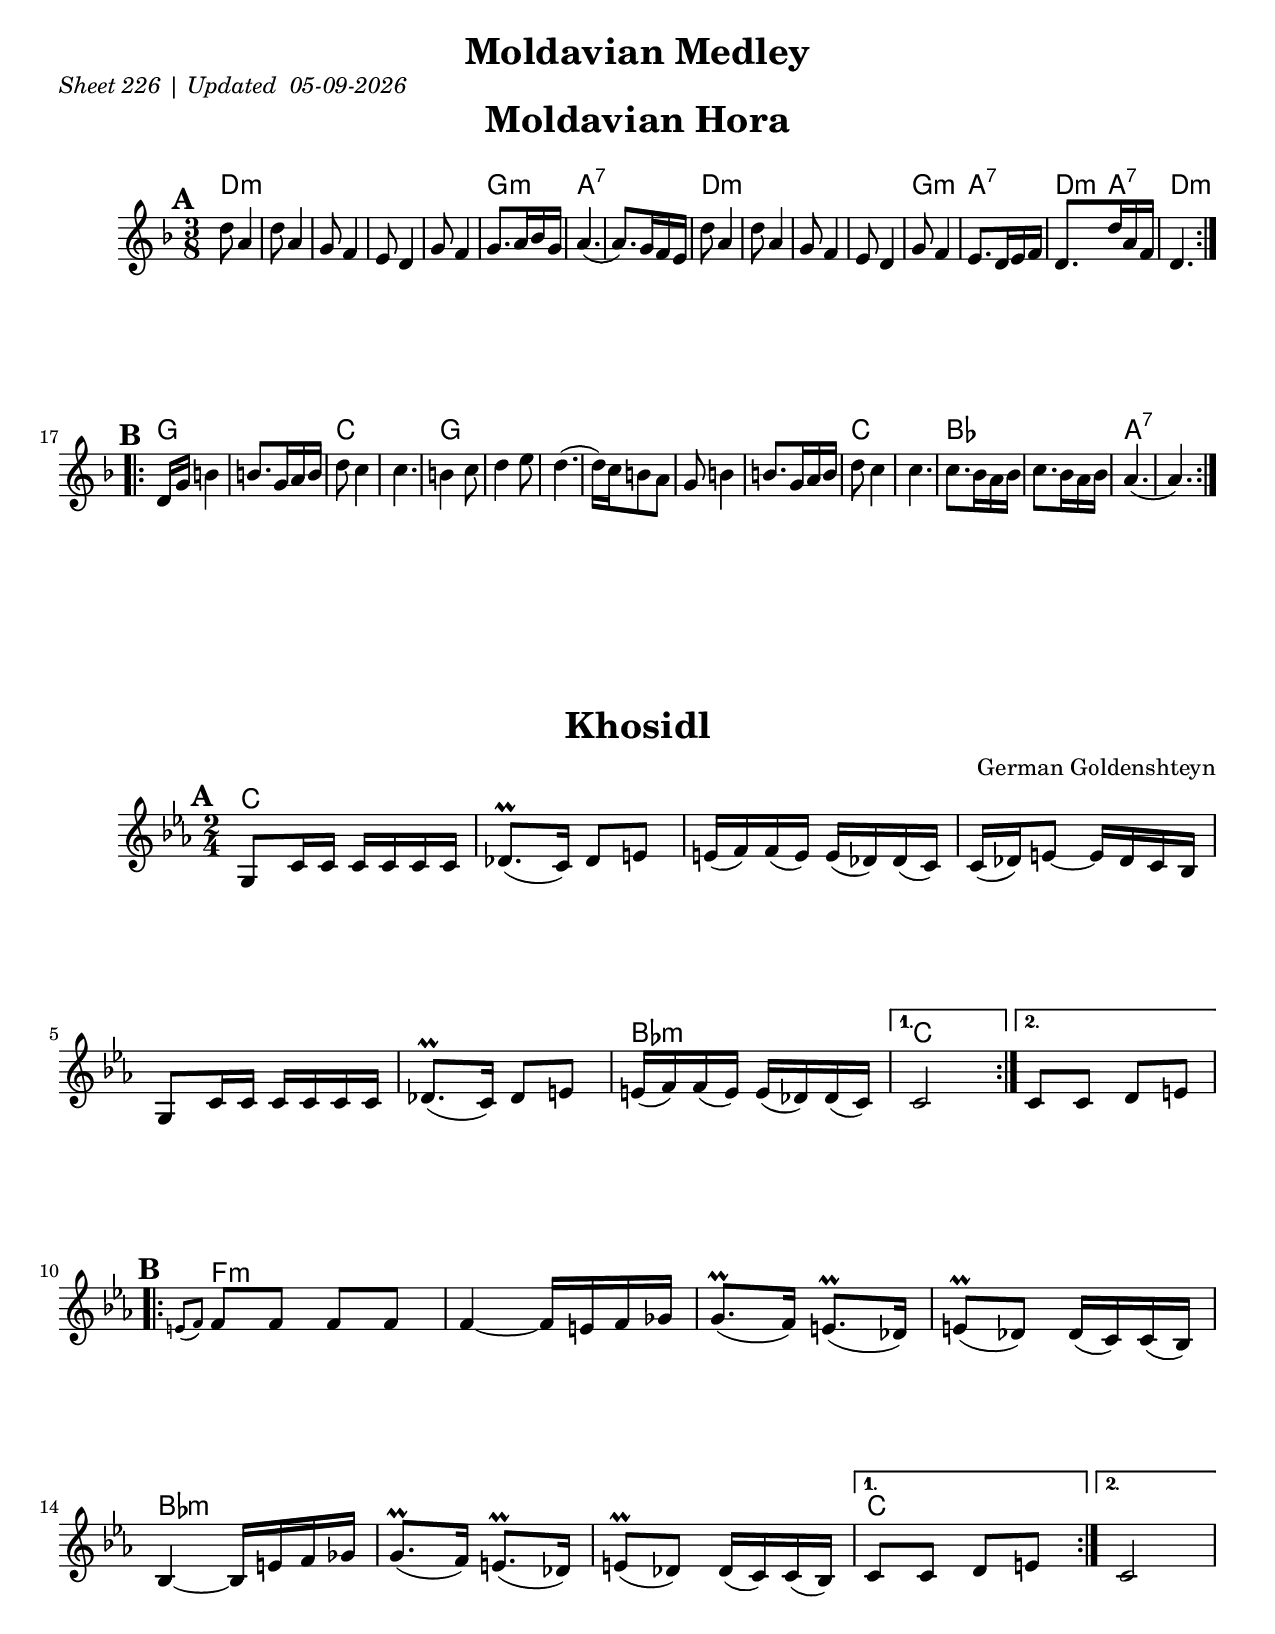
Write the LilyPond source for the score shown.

\version "2.12.2"
\paper {
  print-all-headers = ##t
  #(set-paper-size "letter")
  #(set-paper-size "letter")
   between-system-padding = #0.1
  between-system-space = #0.1
  ragged-last-bottom = ##f
  ragged-bottom = ##f

}

date = #(strftime "%d-%m-%Y" (localtime (current-time)))
\markup{ \italic{ "Sheet 226 | Updated " \date }  }

\header{
    title= "Moldavian Medley"
    subtitle=""
    composer= ""
    instrument =""
    arranger= ""
  }


\version "2.20.0"
\include "english.ly"
% automatically converted from Moldavian Hora.xml

\paper{
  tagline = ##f
  print-all-headers = ##t
  #(set-paper-size "letter")
}
date = #(strftime "%d-%m-%Y" (localtime (current-time)))

%\markup{ \italic{ " Updated " \date  }  }


melody=   \relative c'' {
  \set Score.markFormatter = #format-mark-box-alphabet
  \clef "treble" \key d \minor \time 3/8
  \repeat volta 2 {
    \mark \default
    d8 a4 | % 2
    d8 a4 | % 3
    g8 f4 | % 4
    e8 d4 | % 5
    g8 f4 | % 6

    g8. [ a16 bf16 g16 ] | % 7

    a4. ( | % 8
    a8. ) [ g16 f16 e16 ] | % 9
    d'8 a4 |
    d8 a4 | % 11
    g8 f4 | % 12
    e8 d4 | % 13

    g8 f4 | % 14

    e8. [ d16 e16 f16 ] | % 15

    d8. [ d'16 a16 f16 ] | % 16
    d4. \break
  }
  \repeat volta 2 {
    | % 17
    \mark \default
    d16 [ g16 ] b4 | % 18
    b8. [ g16 a16 b16 ] | % 19
    d8 c4 |
    c4. | % 21
    b4 c8 | % 22
    d4 e8 | % 23
    d4. ( | % 24
    d16 ) [ c16 b8 a8 ] | % 25
    g8 b4 | % 26
    b8. [ g16 a16 b16 ] | % 27
    d8 c4 | % 28
    c4. | % 29

    c8. [ bf16 a16 bf16 ] |
    c8. [ bf16 a16 bf16 ] | % 31

    a4. ( | % 32
    a4. )
  }
}

harmonies =  \chordmode {
  d8:m
  s4*7
  g8.:m
  s8.
  a4.*2:7
  %r4.
  d4.*4:m
  %r4.*3
  g4.:m
  a4.:7
  d8.:m
  a8.:7
  d4.:m
  %part B
  g4.*2 % r4.
  c4.*2 %r4.
  g4.*6 % r4.*5
  c4.*2 % r4.
  bf4.*2 % r4.
  a4.*2:7 %r4.

}

\score {
  <<
    \new ChordNames {
      \set chordChanges = ##t
      \harmonies
    }
    \new Staff
    \melody
  >>
  \header{
    title= "Moldavian Hora"
    subtitle=""
    composer= ""
    instrument =""
    arranger= ""
  }
  \layout{indent = 1.0\cm}
  \midi{
    \tempo 4 = 120
  }
}



%{
convert-ly (GNU LilyPond) 2.20.0  convert-ly: Processing `'...
Applying conversion: 2.19.2, 2.19.7, 2.19.11, 2.19.16, 2.19.22,
2.19.24, 2.19.28, 2.19.29, 2.19.32, 2.19.40, 2.19.46, 2.19.49,
2.19.80, 2.20.0
%}

\version "2.18.0"
\include "english.ly"
\paper{
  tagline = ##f
  print-all-headers = ##t
  #(set-paper-size "letter")
}
date = #(strftime "%d-%m-%Y" (localtime (current-time)))

%%\markup{ \italic{ " Updated " \date  }  }

%\markup{ Got something to say? }

%#################################### Melody ########################
melody = \transpose b c\relative c' {
  \clef treble
  \key b \minor
  \time 2/4
  \set Score.markFormatter = #format-mark-box-alphabet

  %\partial 16*3 a16 d f   %lead in notes

  \repeat volta 2{
  \mark \default
    fs8  b16 b b b b b
    c8.\prall(b16)c8 ds
    ds16(e)e(ds) ds(c)c(b)|
    b16(c)ds8~ ds16 c b a|
    fs8  b16 b b b b b|
    c8.\prall(b16)c8 ds|
    ds16(e)e(ds) ds(c)c(b)|

  }
  \alternative {
    { b2}{ b8 b cs ds \break}
  }

  \repeat volta 2{
  \mark \default
    \grace {ds (e)} e8 e e e
    e4~e16 ds e f
    fs8.\prall (e16) ds8.\prall(c16)|
    ds8\prall(c)c16(b) b(a)|

    a4~a16 ds e f
    fs8.\prall (e16) ds8.\prall(c16)|
    ds8\prall(c)c16(b) b(a)|

  }
  \alternative {
    { b8 b cs ds}
    {b2 }
  }

}
%################################# Lyrics #####################
%\addlyrics{  }
%################################# Chords #######################
%these are in the transposed key!!!
harmonies = \chordmode {
  c2*6
  %r2*5
  bf2:m
  c2*2 % r2
  f2*4:m
  bf2*3:m
  c2
}

\score {
  <<
    \new ChordNames {
      \set chordChanges = ##t
      \harmonies
    }
    \new Staff
    \melody
  >>
  \header{
    title= "Khosidl"
    subtitle=""
    composer= "German Goldenshteyn"
    instrument =""
    arranger= ""
  }
  \layout{indent = 1.0\cm}
  \midi{
    \tempo 4 = 120
  }
}
